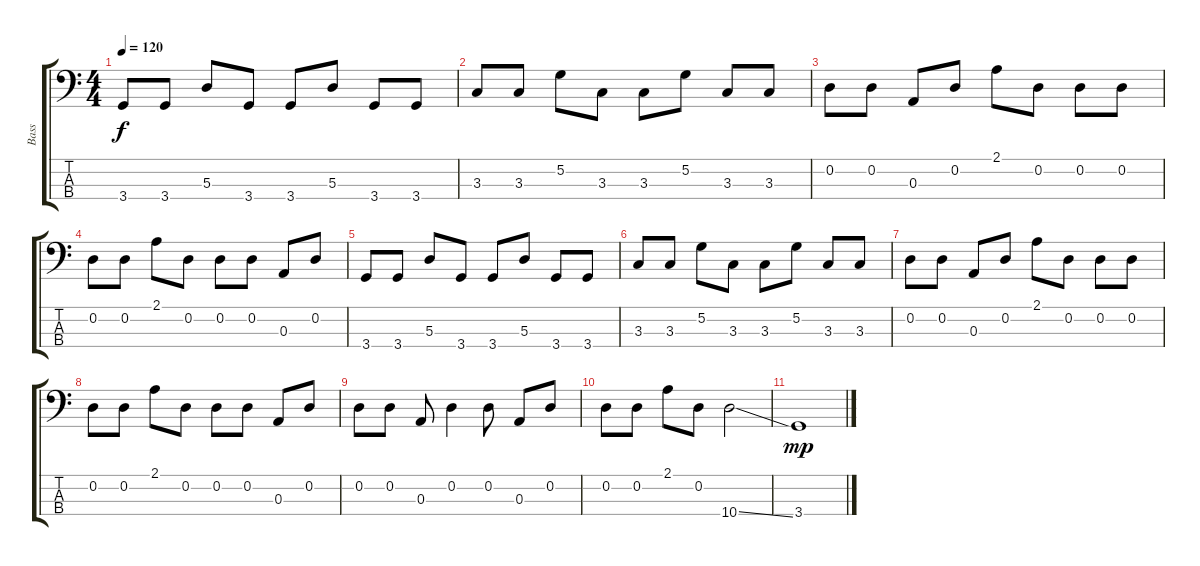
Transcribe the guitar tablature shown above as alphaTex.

\track ("Bass" "Bass") {instrument electricbassfinger}
\staff {score tabs}
\tuning (G2 D2 A1 E1) {hide}
\ts (4 4)
\tempo 120
\clef f4
\ks c
3.4.8{dy f} 3.4.8 5.3.8 3.4.8 3.4.8 5.3.8 3.4.8 3.4.8 |
3.3.8 3.3.8 5.2.8 3.3.8 3.3.8 5.2.8 3.3.8 3.3.8 |
0.2.8 0.2.8 0.3.8 0.2.8 2.1.8 0.2.8 0.2.8 0.2.8 |
0.2.8 0.2.8 2.1.8 0.2.8 0.2.8 0.2.8 0.3.8 0.2.8 |
3.4.8 3.4.8 5.3.8 3.4.8 3.4.8 5.3.8 3.4.8 3.4.8 |
3.3.8 3.3.8 5.2.8 3.3.8 3.3.8 5.2.8 3.3.8 3.3.8 |
0.2.8 0.2.8 0.3.8 0.2.8 2.1.8 0.2.8 0.2.8 0.2.8 |
0.2.8 0.2.8 2.1.8 0.2.8 0.2.8 0.2.8 0.3.8 0.2.8 |
0.2.8 0.2.8 0.3.8 0.2.4 0.2.8 0.3.8 0.2.8 |
0.2.8 0.2.8 2.1.8 0.2.8 10.4{ss}.2 |
3.4.1{dy mp}
